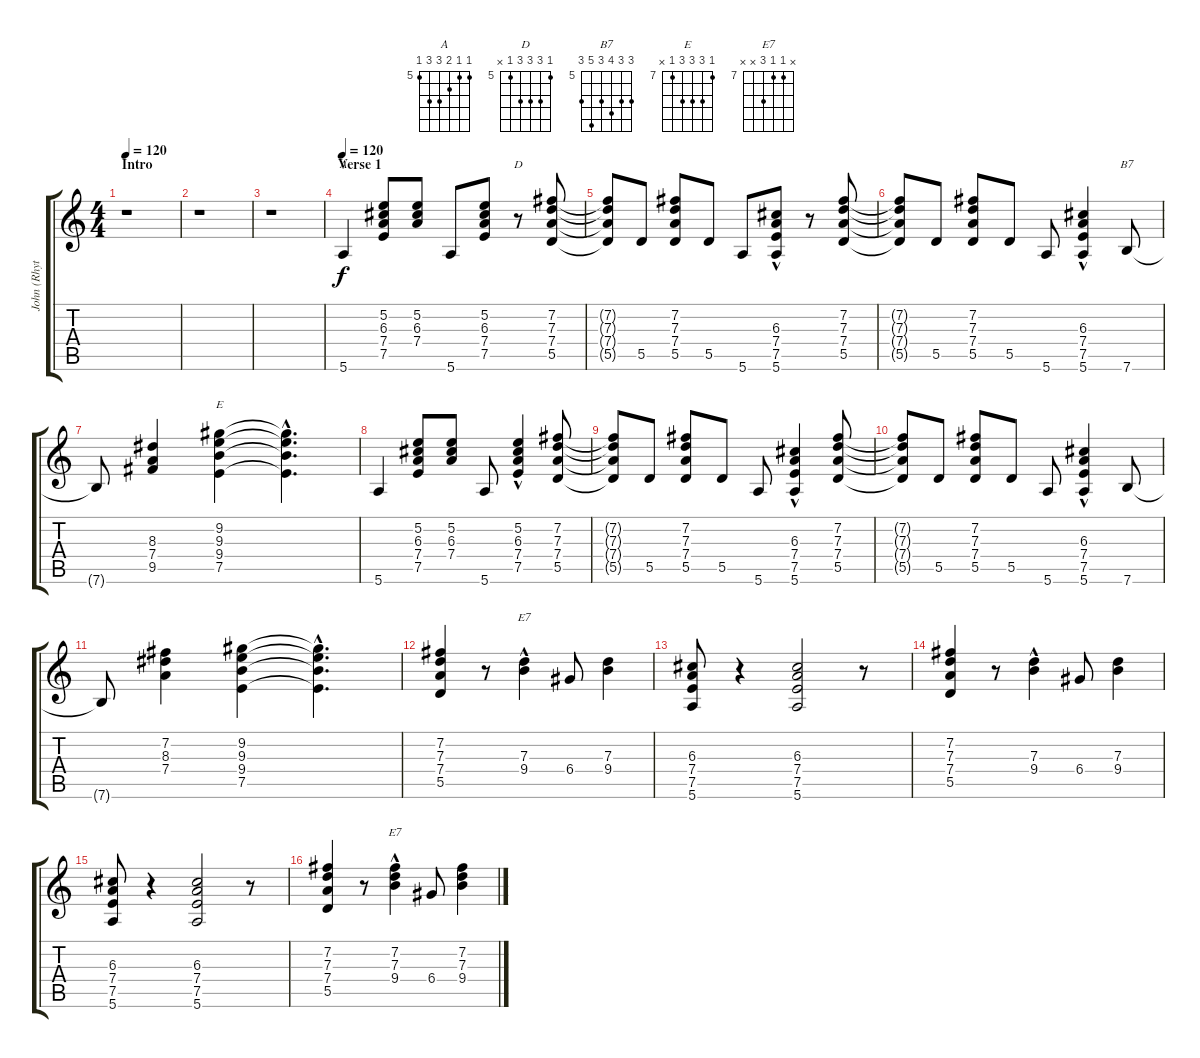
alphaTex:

\track ("John (Rhytm Guitar)" "John (Rhyt") {instrument acousticguitarnylon}
\staff {score tabs}
\tuning (E4 B3 G3 D3 A2 E2) {hide}
\chord ("A" 5 5 6 7 7 5) {firstfret 5}
\chord ("D" 5 7 7 7 5 x) {firstfret 5}
\chord ("B7" 7 7 8 7 9 7) {firstfret 5}
\chord ("E" 7 9 9 9 7 x) {firstfret 7}
\chord ("E7" x x 7 9 x x) {firstfret 7}
\chord ("E7" x 7 7 9 x x) {firstfret 7}
\ts (4 4)
\section ("" "Intro")
\tempo 120
\tempo 116
\tempo 120
\clef g2
\ks c
r.1{dy f instrument acousticguitarnylon} |
r.1 |
r.1 |
\section ("" "Verse 1")
\tempo 120
5.6.4{ch "A"} (5.2 6.3 7.4 7.5).8 (5.2 6.3 7.4).8 5.6.8 (5.2 6.3 7.4 7.5).8 r.8{ch "D"} (7.2 7.3 7.4 5.5).8 |
(7.2{t} 7.3{t} 7.4{t} 5.5{t}).8 5.5.8 (7.2 7.3 7.4 5.5).8 5.5.8 5.6.8 (6.3{hac} 7.4{hac} 7.5{hac} 5.6{hac}).8 r.8 (7.2 7.3 7.4 5.5).8 |
(7.2{t} 7.3{t} 7.4{t} 5.5{t}).8 5.5.8 (7.2 7.3 7.4 5.5).8 5.5.8 5.6.8 (6.3{hac} 7.4{hac} 7.5{hac} 5.6{hac}).4 7.6.8{ch "B7"} |
7.6{t}.8 (8.3 7.4 9.5).4 (9.2 9.3 9.4 7.5).4{ch "E"} (9.2{hac t} 9.3{hac t} 9.4{hac t} 7.5{hac t}).4{d} |
5.6.4 (5.2 6.3 7.4 7.5).8 (5.2 6.3 7.4).8 5.6.8 (5.2 6.3{hac} 7.4{hac} 7.5{hac}).4 (7.2 7.3 7.4 5.5).8 |
(7.2{t} 7.3{t} 7.4{t} 5.5{t}).8 5.5.8 (7.2 7.3 7.4 5.5).8 5.5.8 5.6.8 (6.3{hac} 7.4{hac} 7.5{hac} 5.6{hac}).4 (7.2 7.3 7.4 5.5).8 |
(7.2{t} 7.3{t} 7.4{t} 5.5{t}).8 5.5.8 (7.2 7.3 7.4 5.5).8 5.5.8 5.6.8 (6.3{hac} 7.4{hac} 7.5{hac} 5.6{hac}).4 7.6.8 |
7.6{t}.8 (7.2 8.3 7.4).4 (9.2 9.3 9.4 7.5).4 (9.2{hac t} 9.3{hac t} 9.4{hac t} 7.5{hac t}).4{d} |
(7.2 7.3 7.4 5.5).4 r.8 (7.3{hac} 9.4{hac}).4{ch "E7"} 6.4.8 (7.3 9.4).4 |
(6.3 7.4 7.5 5.6).8 r.4 (6.3 7.4 7.5 5.6).2 r.8 |
(7.2 7.3 7.4 5.5).4 r.8 (7.3{hac} 9.4{hac}).4 6.4.8 (7.3 9.4).4 |
(6.3 7.4 7.5 5.6).8 r.4 (6.3 7.4 7.5 5.6).2 r.8 |
(7.2 7.3 7.4 5.5).4 r.8 (7.2{hac} 7.3 9.4{hac}).4{ch "E7"} 6.4.8 (7.2 7.3 9.4).4
